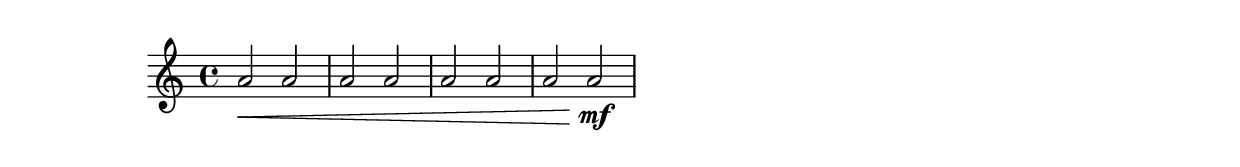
%% Do not edit this file; it is auto-generated from LSR http://lsr.dsi.unimi.it
%% This file is in the public domain.
\version "2.11.46"

\header {
  lsrtags = "expressive-marks"

  texidoc = "
The text used for crescendos and decrescendos can be changed by
modifying the context properties @code{crescendoText} and
@code{decrescendoText}.  The style of the spanner line can be changed
by modifying the context properties @code{crescendoSpanner} and
@code{decrescendoSpanner}.  Available values for the spanner properties
are @code{'hairpin}, @code{'line}, @code{'dashed-line}, and
@code{'dotted-line}. If unset, a hairpin crescendo is used: 

"
  doctitle = "Changing text and spanner styles for text dynamics"
} % begin verbatim
\relative c'' {
  \set crescendoText = \markup { \italic { cresc. poco } }
  \set crescendoSpanner = #'dotted-line
  a2\< a
  a2 a
  a2 a
  a2 a\mf
}
